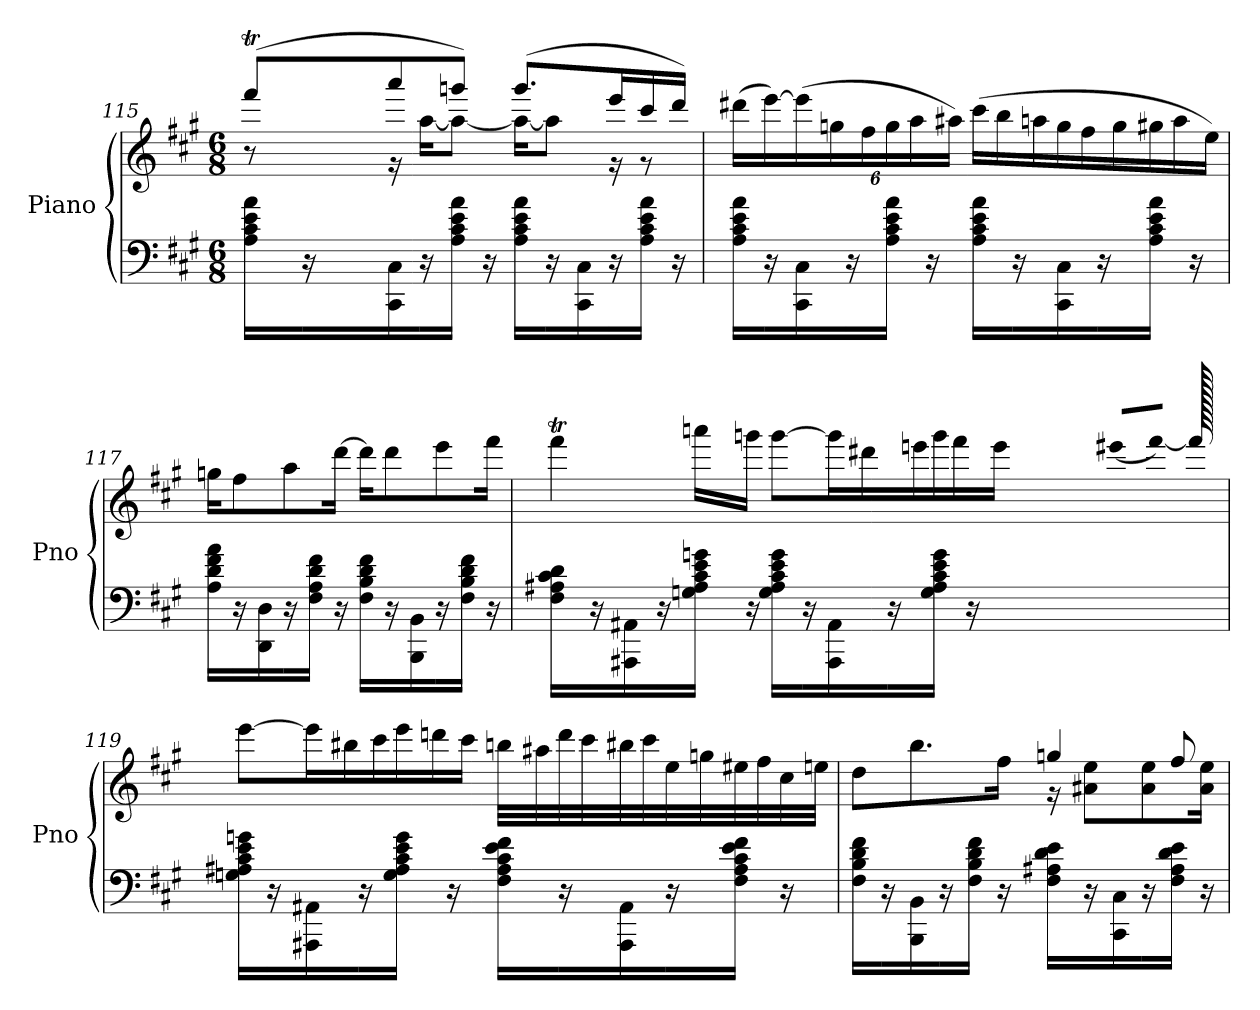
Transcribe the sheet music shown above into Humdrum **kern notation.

**kern	**kern	**dynam
*part1	*part1	*part1
*staff2	*staff1	*staff1/2
*I"Piano	*	*
*I'Pno	*	*
*clefF4	*clefG2	*
*k[f#c#g#]	*k[f#c#g#]	*
*M6/8	*M6/8	*
=115	=115	=115
*^	*^	*
*	*	*	*^	*
*	*	*	*	*Xtuplet	*
16ryy	16A\ 16c#\ 16e\ 16a\LL	(>8fff#T/L	8r	40ryy	.
.	.	.	.	40ggg#yy	.
.	.	.	.	40fff#yy	.
16r	16ryy	.	.	.	.
.	.	.	.	40fffnyy	.
.	.	.	.	40fff#Xyy	.
16ryy	16CC#\ 16C#\	8aaa/	16r	2ryy	.
16r	16ryy	.	[16aa\KL	.	.
16ryy	16A\ 16c#\ 16e\ 16a\JJ	8gggn/J)	8aa\J_	.	.
16r	16ryy	.	.	.	.
16ryy	16A\ 16c#\ 16e\ 16a\LL	(>8.ggg/L	16aa\KL_	.	.
16r	16ryy	.	8aa\J]	.	.
16ryy	16CC#\ 16C#\	.	.	.	.
16r	16ryy	16eee/L	16r	.	.
16ryy	16A\ 16c#\ 16e\ 16a\JJ	16ccc#/	8r	8ryy	.
16r	16ryy	16ddd/JJ)	.	.	.
*	*	*v	*v	*v	*
!!LO:LB:g=z
=116	=116	=116	=116
16ryy	16A\ 16c#\ 16e\ 16a\LL	(16ddd#X\LL	.
16r	16ryy	[16eee\)	.
*	*	*tuplet	*
*	*	*Xbrackettup	*
16ryy	16CC#\ 16C#\	(24eee\]	.
.	.	24ggn\	.
16r	16ryy	.	.
.	.	24ff#\	.
*	*	*Xtuplet	*
16ryy	16A\ 16c#\ 16e\ 16a\JJ	24gg\	.
.	.	24aa\	.
16r	16ryy	.	.
.	.	24aa#X\JJ)	.
16ryy	16A\ 16c#\ 16e\ 16a\LL	(24ccc#\LL	.
.	.	24bb\	.
16r	16ryy	.	.
.	.	24aan\	.
16ryy	16CC#\ 16C#\	24gg\	.
.	.	24ff#\	.
16r	16ryy	.	.
.	.	24gg\	.
16ryy	16A\ 16c#\ 16e\ 16a\JJ	24gg#X\	.
.	.	24aa\	.
16r	16ryy	.	.
.	.	24ee\JJ)	.
!!LO:LB:g=z
=117	=117	=117	=117
16ryy	16A\ 16d\ 16f#\ 16a\LL	16ggn\KL	.
16r	16ryy	8ff#\	.
16ryy	16DD\ 16D\	.	.
16r	16ryy	8aa\	.
16ryy	16F#\ 16A\ 16d\ 16f#\JJ	.	.
16r	16ryy	[16ddd\Jk	.
16ryy	16F#\ 16B\ 16d\ 16f#\LL	16ddd\KL]	.
16r	16ryy	8ddd\	.
16ryy	16BBB\ 16BB\	.	.
16r	16ryy	8eee\	.
16ryy	16F#\ 16B\ 16d\ 16f#\JJ	.	.
16r	16ryy	16fff#\Jk	.
=118	=118	=118	=118
*	*	*^	*
!	!	!	!LO:N:vis=128%9	!
16ryy	16F#\ 16A#X\ 16c#\ 16d\LL	4fff#T\	1920%41ryy	.
.	.	.	960ryy	.
!	!	!	!LO:N:vis=32	!
.	.	.	480%11ggg#yy	.
!	!	!	!LO:N:vis=32	!
.	.	.	480%11fff#yy	.
16r	16ryy	.	.	.
!	!	!	!LO:N:vis=32	!
.	.	.	480%11ggg#yy	.
!	!	!	!LO:N:vis=32	!
.	.	.	480%11fff#yy	.
!	!	!	!LO:N:vis=32	!
.	.	.	480%11ggg#yy	.
16ryy	16AAA#X\ 16AA#X\	.	.	.
!	!	!	!LO:N:vis=32	!
.	.	.	480%11fff#TTTyy	.
!	!	!	!LO:N:vis=32	!
.	.	.	480%11ggg#yy	.
!	!	!	!LO:N:vis=32	!
.	.	.	480%11fff#yy	.
16r	16ryy	.	.	.
!	!	!	!LO:N:vis=32	!
.	.	.	(480%11eee#X/LLL	.
.	.	.	[1920%43fff#/JJJ)	.
!	!	!	!	!LO:DY:b
16ryy	16Gn\ 16A#\ 16c#\ 16e\ 16gn\JJ	16aaan\LL	.	other-dynamics
.	.	.	1920fff#/]	.
.	.	.	640%319ryy	.
16r	16ryy	16gggn\JJ	.	.
16ryy	16G\ 16A#\ 16c#\ 16e\ 16g\LL	[8ggg\L	.	.
16r	16ryy	.	.	.
16ryy	16AAA#\ 16AA#\	24ggg\L]	.	.
.	.	24ddd#X\	.	.
16r	16ryy	.	.	.
.	.	24eeen\	.	.
16ryy	16G\ 16A#\ 16c#\ 16e\ 16g\JJ	24ggg\	.	.
.	.	24fff#\	.	.
16r	16ryy	.	.	.
.	.	24eee\JJ	.	.
*	*	*v	*v	*
!!LO:LB:g=z
=119	=119	=119	=119
16ryy	16Gn\ 16A#X\ 16c#\ 16e\ 16gn\LL	[8eee\L	.
16r	16ryy	.	.
16ryy	16AAA#X\ 16AA#X\	24eee\L]	.
.	.	24bb#X\	.
16r	16ryy	.	.
.	.	24ccc#\	.
16ryy	16G\ 16A#\ 16c#\ 16e\ 16g\JJ	24eee\	.
.	.	24dddn\	.
16r	16ryy	.	.
.	.	24ccc#\JJ	.
16ryy	16F#\ 16A#\ 16c#\ 16e\ 16f#\LL	32bbn\LLL	.
.	.	32aa#X\	.
16r	16ryy	32ddd\	.
.	.	32ccc#\	.
16ryy	16AAA#\ 16AA#\	32bb#X\	.
.	.	32ccc#\	.
16r	16ryy	32ee\	.
.	.	32ggn\	.
16ryy	16F#\ 16A#\ 16c#\ 16e\ 16f#\JJ	32ee#X\	.
.	.	32ff#\	.
16r	16ryy	32cc#\	.
.	.	32een\JJJ	.
=120	=120	=120	=120
*	*	*^	*
16ryy	16F#\ 16B\ 16d\ 16f#\LL	8dd\L	4.ryy	.
16r	16ryy	.	.	.
16ryy	16BBB\ 16BB\	8.bb\	.	.
16r	16ryy	.	.	.
16ryy	16F#\ 16B\ 16d\ 16f#\JJ	.	.	.
16r	16ryy	16ff#\Jk	.	.
16ryy	16F#\ 16A#X\ 16d\ 16e\LL	4ggn/	16r	.
16r	16ryy	.	8a#X\ 8ee\L	.
16ryy	16CC#\ 16C#\	.	.	.
16r	16ryy	.	8a#\ 8ee\	.
16ryy	16F#\ 16A#\ 16d\ 16e\JJ	8ff#/	.	.
16r	16ryy	.	16a#\ 16ee\Jk	.
*v	*v	*	*	*
*	*v	*v	*
=	=	=
*-	*-	*-
